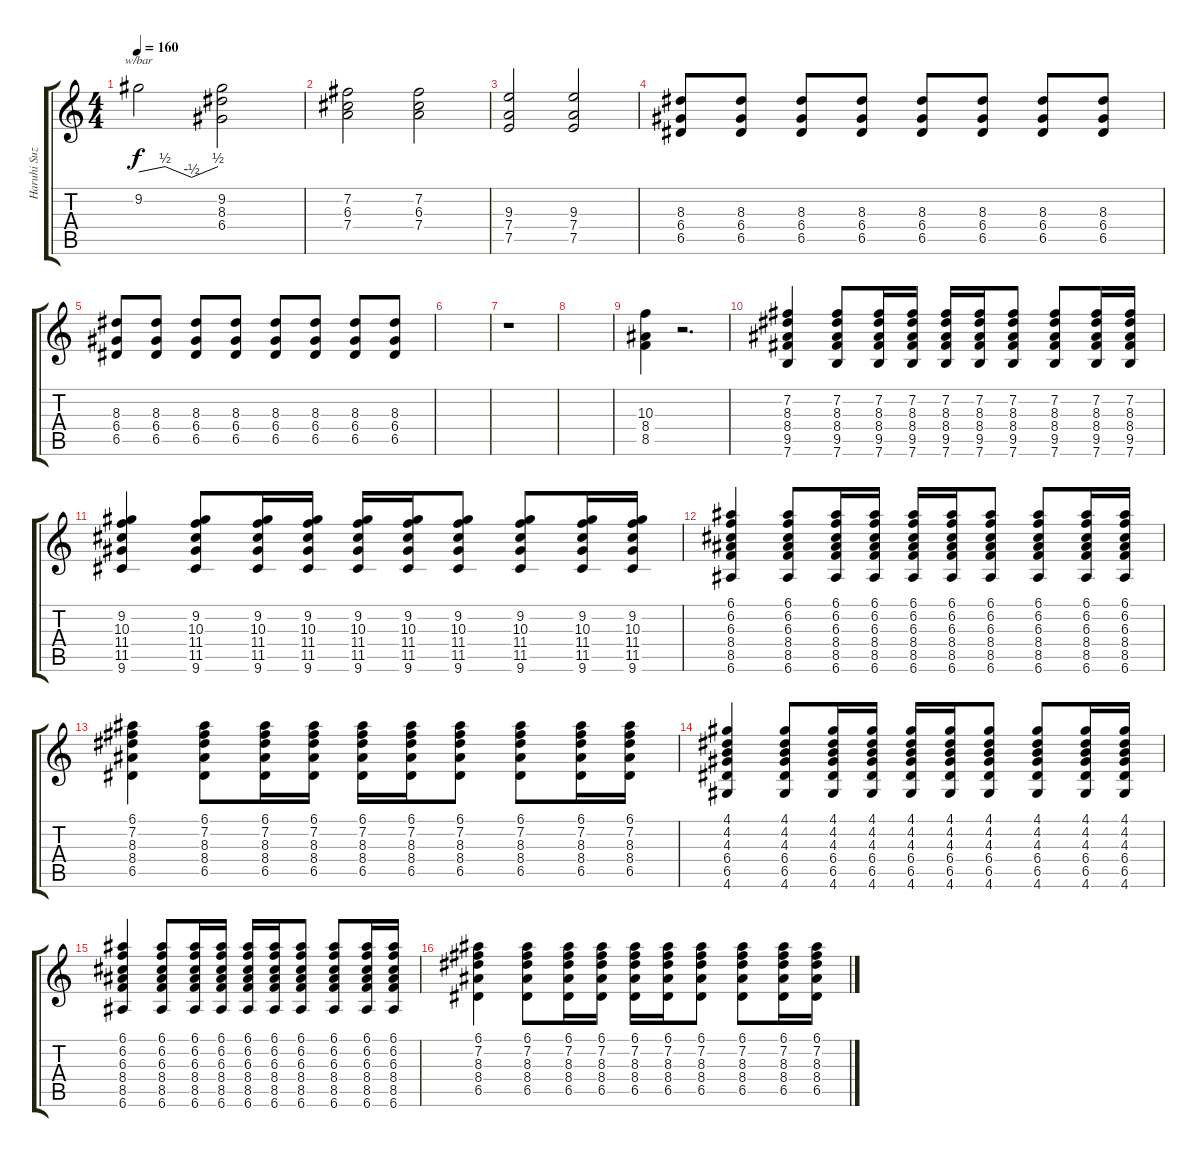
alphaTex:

\track ("Haruhi Suzumiya (Rhythm Guitar)" "Haruhi Suz") {instrument overdrivenguitar}
\staff {score tabs}
\tuning (E4 B3 G3 D3 A2 E2) {hide}
\ts (4 4)
\tempo 160
\clef g2
\ks c
9.2.2{tbe (custom default 0 0 20 2 40 -2 60 2) dy f} (9.2 8.3 6.4).2 |
(7.2 6.3 7.4).2 (7.2 6.3 7.4).2 |
(9.3 7.4 7.5).2 (9.3 7.4 7.5).2 |
(8.3 6.4 6.5).8 (8.3 6.4 6.5).8 (8.3 6.4 6.5).8 (8.3 6.4 6.5).8 (8.3 6.4 6.5).8 (8.3 6.4 6.5).8 (8.3 6.4 6.5).8 (8.3 6.4 6.5).8 |
(8.3 6.4 6.5).8 (8.3 6.4 6.5).8 (8.3 6.4 6.5).8 (8.3 6.4 6.5).8 (8.3 6.4 6.5).8 (8.3 6.4 6.5).8 (8.3 6.4 6.5).8 (8.3 6.4 6.5).8 |
|
r.1 |
|
(10.3 8.4 8.5).4 r.2{d} |
(7.2 8.3 8.4 9.5 7.6).4 (7.2 8.3 8.4 9.5 7.6).8 (7.2 8.3 8.4 9.5 7.6).16 (7.2 8.3 8.4 9.5 7.6).16 (7.2 8.3 8.4 9.5 7.6).16 (7.2 8.3 8.4 9.5 7.6).16 (7.2 8.3 8.4 9.5 7.6).8 (7.2 8.3 8.4 9.5 7.6).8 (7.2 8.3 8.4 9.5 7.6).16 (7.2 8.3 8.4 9.5 7.6).16 |
(9.2 10.3 11.4 11.5 9.6).4 (9.2 10.3 11.4 11.5 9.6).8 (9.2 10.3 11.4 11.5 9.6).16 (9.2 10.3 11.4 11.5 9.6).16 (9.2 10.3 11.4 11.5 9.6).16 (9.2 10.3 11.4 11.5 9.6).16 (9.2 10.3 11.4 11.5 9.6).8 (9.2 10.3 11.4 11.5 9.6).8 (9.2 10.3 11.4 11.5 9.6).16 (9.2 10.3 11.4 11.5 9.6).16 |
(6.1 6.2 6.3 8.4 8.5 6.6).4 (6.1 6.2 6.3 8.4 8.5 6.6).8 (6.1 6.2 6.3 8.4 8.5 6.6).16 (6.1 6.2 6.3 8.4 8.5 6.6).16 (6.1 6.2 6.3 8.4 8.5 6.6).16 (6.1 6.2 6.3 8.4 8.5 6.6).16 (6.1 6.2 6.3 8.4 8.5 6.6).8 (6.1 6.2 6.3 8.4 8.5 6.6).8 (6.1 6.2 6.3 8.4 8.5 6.6).16 (6.1 6.2 6.3 8.4 8.5 6.6).16 |
(6.1 7.2 8.3 8.4 6.5).4 (6.1 7.2 8.3 8.4 6.5).8 (6.1 7.2 8.3 8.4 6.5).16 (6.1 7.2 8.3 8.4 6.5).16 (6.1 7.2 8.3 8.4 6.5).16 (6.1 7.2 8.3 8.4 6.5).16 (6.1 7.2 8.3 8.4 6.5).8 (6.1 7.2 8.3 8.4 6.5).8 (6.1 7.2 8.3 8.4 6.5).16 (6.1 7.2 8.3 8.4 6.5).16 |
(4.1 4.2 4.3 6.4 6.5 4.6).4 (4.1 4.2 4.3 6.4 6.5 4.6).8 (4.1 4.2 4.3 6.4 6.5 4.6).16 (4.1 4.2 4.3 6.4 6.5 4.6).16 (4.1 4.2 4.3 6.4 6.5 4.6).16 (4.1 4.2 4.3 6.4 6.5 4.6).16 (4.1 4.2 4.3 6.4 6.5 4.6).8 (4.1 4.2 4.3 6.4 6.5 4.6).8 (4.1 4.2 4.3 6.4 6.5 4.6).16 (4.1 4.2 4.3 6.4 6.5 4.6).16 |
(6.1 6.2 6.3 8.4 8.5 6.6).4 (6.1 6.2 6.3 8.4 8.5 6.6).8 (6.1 6.2 6.3 8.4 8.5 6.6).16 (6.1 6.2 6.3 8.4 8.5 6.6).16 (6.1 6.2 6.3 8.4 8.5 6.6).16 (6.1 6.2 6.3 8.4 8.5 6.6).16 (6.1 6.2 6.3 8.4 8.5 6.6).8 (6.1 6.2 6.3 8.4 8.5 6.6).8 (6.1 6.2 6.3 8.4 8.5 6.6).16 (6.1 6.2 6.3 8.4 8.5 6.6).16 |
(6.1 7.2 8.3 8.4 6.5).4 (6.1 7.2 8.3 8.4 6.5).8 (6.1 7.2 8.3 8.4 6.5).16 (6.1 7.2 8.3 8.4 6.5).16 (6.1 7.2 8.3 8.4 6.5).16 (6.1 7.2 8.3 8.4 6.5).16 (6.1 7.2 8.3 8.4 6.5).8 (6.1 7.2 8.3 8.4 6.5).8 (6.1 7.2 8.3 8.4 6.5).16 (6.1 7.2 8.3 8.4 6.5).16
